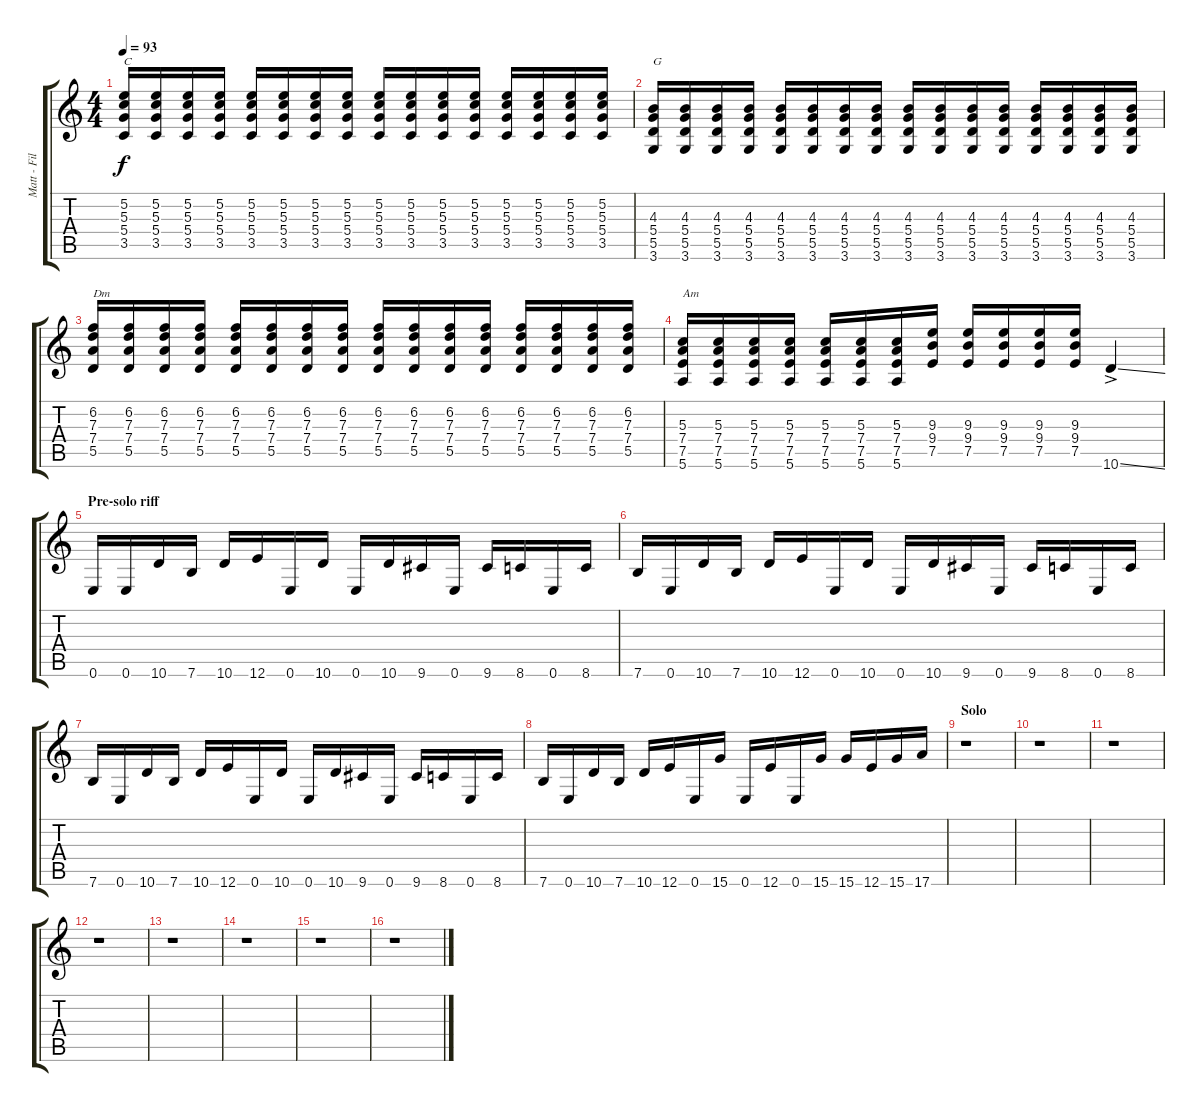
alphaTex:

\track ("Matt - Fills" "Matt - Fil") {instrument distortionguitar}
\staff {score tabs}
\tuning (E4 B3 G3 D3 A2 E2) {hide}
\ts (4 4)
\tempo 93
\clef g2
\ks c
(5.2 5.3 5.4 3.5).16{txt "C" dy f} (5.2 5.3 5.4 3.5).16 (5.2 5.3 5.4 3.5).16 (5.2 5.3 5.4 3.5).16 (5.2 5.3 5.4 3.5).16 (5.2 5.3 5.4 3.5).16 (5.2 5.3 5.4 3.5).16 (5.2 5.3 5.4 3.5).16 (5.2 5.3 5.4 3.5).16 (5.2 5.3 5.4 3.5).16 (5.2 5.3 5.4 3.5).16 (5.2 5.3 5.4 3.5).16 (5.2 5.3 5.4 3.5).16 (5.2 5.3 5.4 3.5).16 (5.2 5.3 5.4 3.5).16 (5.2 5.3 5.4 3.5).16 |
(4.3 5.4 5.5 3.6).16{txt "G"} (4.3 5.4 5.5 3.6).16 (4.3 5.4 5.5 3.6).16 (4.3 5.4 5.5 3.6).16 (4.3 5.4 5.5 3.6).16 (4.3 5.4 5.5 3.6).16 (4.3 5.4 5.5 3.6).16 (4.3 5.4 5.5 3.6).16 (4.3 5.4 5.5 3.6).16 (4.3 5.4 5.5 3.6).16 (4.3 5.4 5.5 3.6).16 (4.3 5.4 5.5 3.6).16 (4.3 5.4 5.5 3.6).16 (4.3 5.4 5.5 3.6).16 (4.3 5.4 5.5 3.6).16 (4.3 5.4 5.5 3.6).16 |
(6.2 7.3 7.4 5.5).16{txt "Dm"} (6.2 7.3 7.4 5.5).16 (6.2 7.3 7.4 5.5).16 (6.2 7.3 7.4 5.5).16 (6.2 7.3 7.4 5.5).16 (6.2 7.3 7.4 5.5).16 (6.2 7.3 7.4 5.5).16 (6.2 7.3 7.4 5.5).16 (6.2 7.3 7.4 5.5).16 (6.2 7.3 7.4 5.5).16 (6.2 7.3 7.4 5.5).16 (6.2 7.3 7.4 5.5).16 (6.2 7.3 7.4 5.5).16 (6.2 7.3 7.4 5.5).16 (6.2 7.3 7.4 5.5).16 (6.2 7.3 7.4 5.5).16 |
(5.3 7.4 7.5 5.6).16{txt "Am"} (5.3 7.4 7.5 5.6).16 (5.3 7.4 7.5 5.6).16 (5.3 7.4 7.5 5.6).16 (5.3 7.4 7.5 5.6).16 (5.3 7.4 7.5 5.6).16 (5.3 7.4 7.5 5.6).16 (9.3 9.4 7.5).16 (9.3 9.4 7.5).16 (9.3 9.4 7.5).16 (9.3 9.4 7.5).16 (9.3 9.4 7.5).16 10.6{ss ac}.4 |
\section ("" "Pre-solo riff")
0.6.16 0.6.16 10.6.16 7.6.16 10.6.16 12.6.16 0.6.16 10.6.16 0.6.16 10.6.16 9.6.16 0.6.16 9.6.16 8.6.16 0.6.16 8.6.16 |
7.6.16 0.6.16 10.6.16 7.6.16 10.6.16 12.6.16 0.6.16 10.6.16 0.6.16 10.6.16 9.6.16 0.6.16 9.6.16 8.6.16 0.6.16 8.6.16 |
7.6.16 0.6.16 10.6.16 7.6.16 10.6.16 12.6.16 0.6.16 10.6.16 0.6.16 10.6.16 9.6.16 0.6.16 9.6.16 8.6.16 0.6.16 8.6.16 |
7.6.16 0.6.16 10.6.16 7.6.16 10.6.16 12.6.16 0.6.16 15.6.16 0.6.16 12.6.16 0.6.16 15.6.16 15.6.16 12.6.16 15.6.16 17.6.16 |
\section ("" "Solo")
r.1 |
r.1 |
r.1 |
r.1 |
r.1 |
r.1 |
r.1 |
r.1
